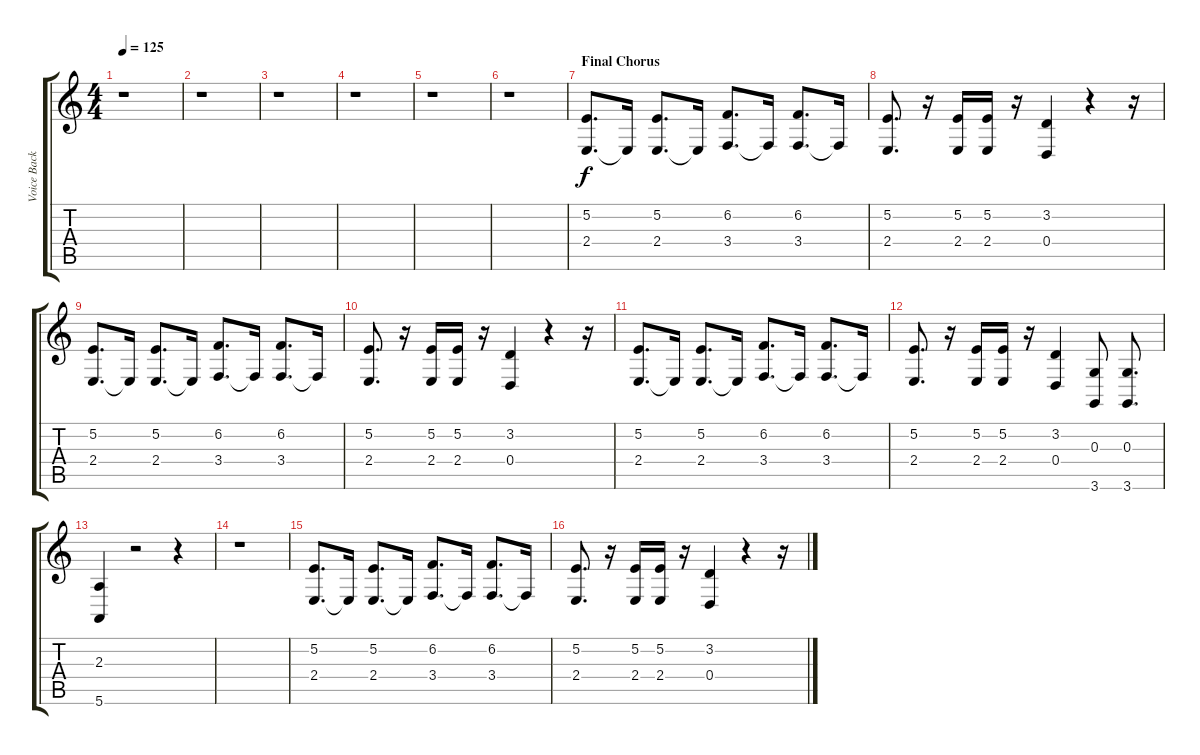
\track ("Voice Back" "Voice Back") {instrument clarinet}
\staff {score tabs}
\tuning (E4 B3 G3 D3 A2 E2) {hide}
\ts (4 4)
\tempo 125
\clef g2
\ks c
r.1{dy f} |
r.1 |
r.1 |
r.1 |
r.1 |
r.1 |
\section ("" "Final Chorus")
(5.2 2.4).8{d} 2.4{t}.16 (5.2 2.4).8{d} 2.4{t}.16 (6.2 3.4).8{d} 3.4{t}.16 (6.2 3.4).8{d} 3.4{t}.16 |
(5.2 2.4).8{d} r.16 (5.2 2.4).16 (5.2 2.4).16 r.16 (3.2 0.4).4 r.4 r.16 |
(5.2 2.4).8{d} 2.4{t}.16 (5.2 2.4).8{d} 2.4{t}.16 (6.2 3.4).8{d} 3.4{t}.16 (6.2 3.4).8{d} 3.4{t}.16 |
(5.2 2.4).8{d} r.16 (5.2 2.4).16 (5.2 2.4).16 r.16 (3.2 0.4).4 r.4 r.16 |
(5.2 2.4).8{d} 2.4{t}.16 (5.2 2.4).8{d} 2.4{t}.16 (6.2 3.4).8{d} 3.4{t}.16 (6.2 3.4).8{d} 3.4{t}.16 |
(5.2 2.4).8{d} r.16 (5.2 2.4).16 (5.2 2.4).16 r.16 (3.2 0.4).4 (0.3 3.6).8 (0.3 3.6).8{d} |
(2.3 5.6).4 r.2 r.4 |
r.1 |
(5.2 2.4).8{d} 2.4{t}.16 (5.2 2.4).8{d} 2.4{t}.16 (6.2 3.4).8{d} 3.4{t}.16 (6.2 3.4).8{d} 3.4{t}.16 |
(5.2 2.4).8{d} r.16 (5.2 2.4).16 (5.2 2.4).16 r.16 (3.2 0.4).4 r.4 r.16
